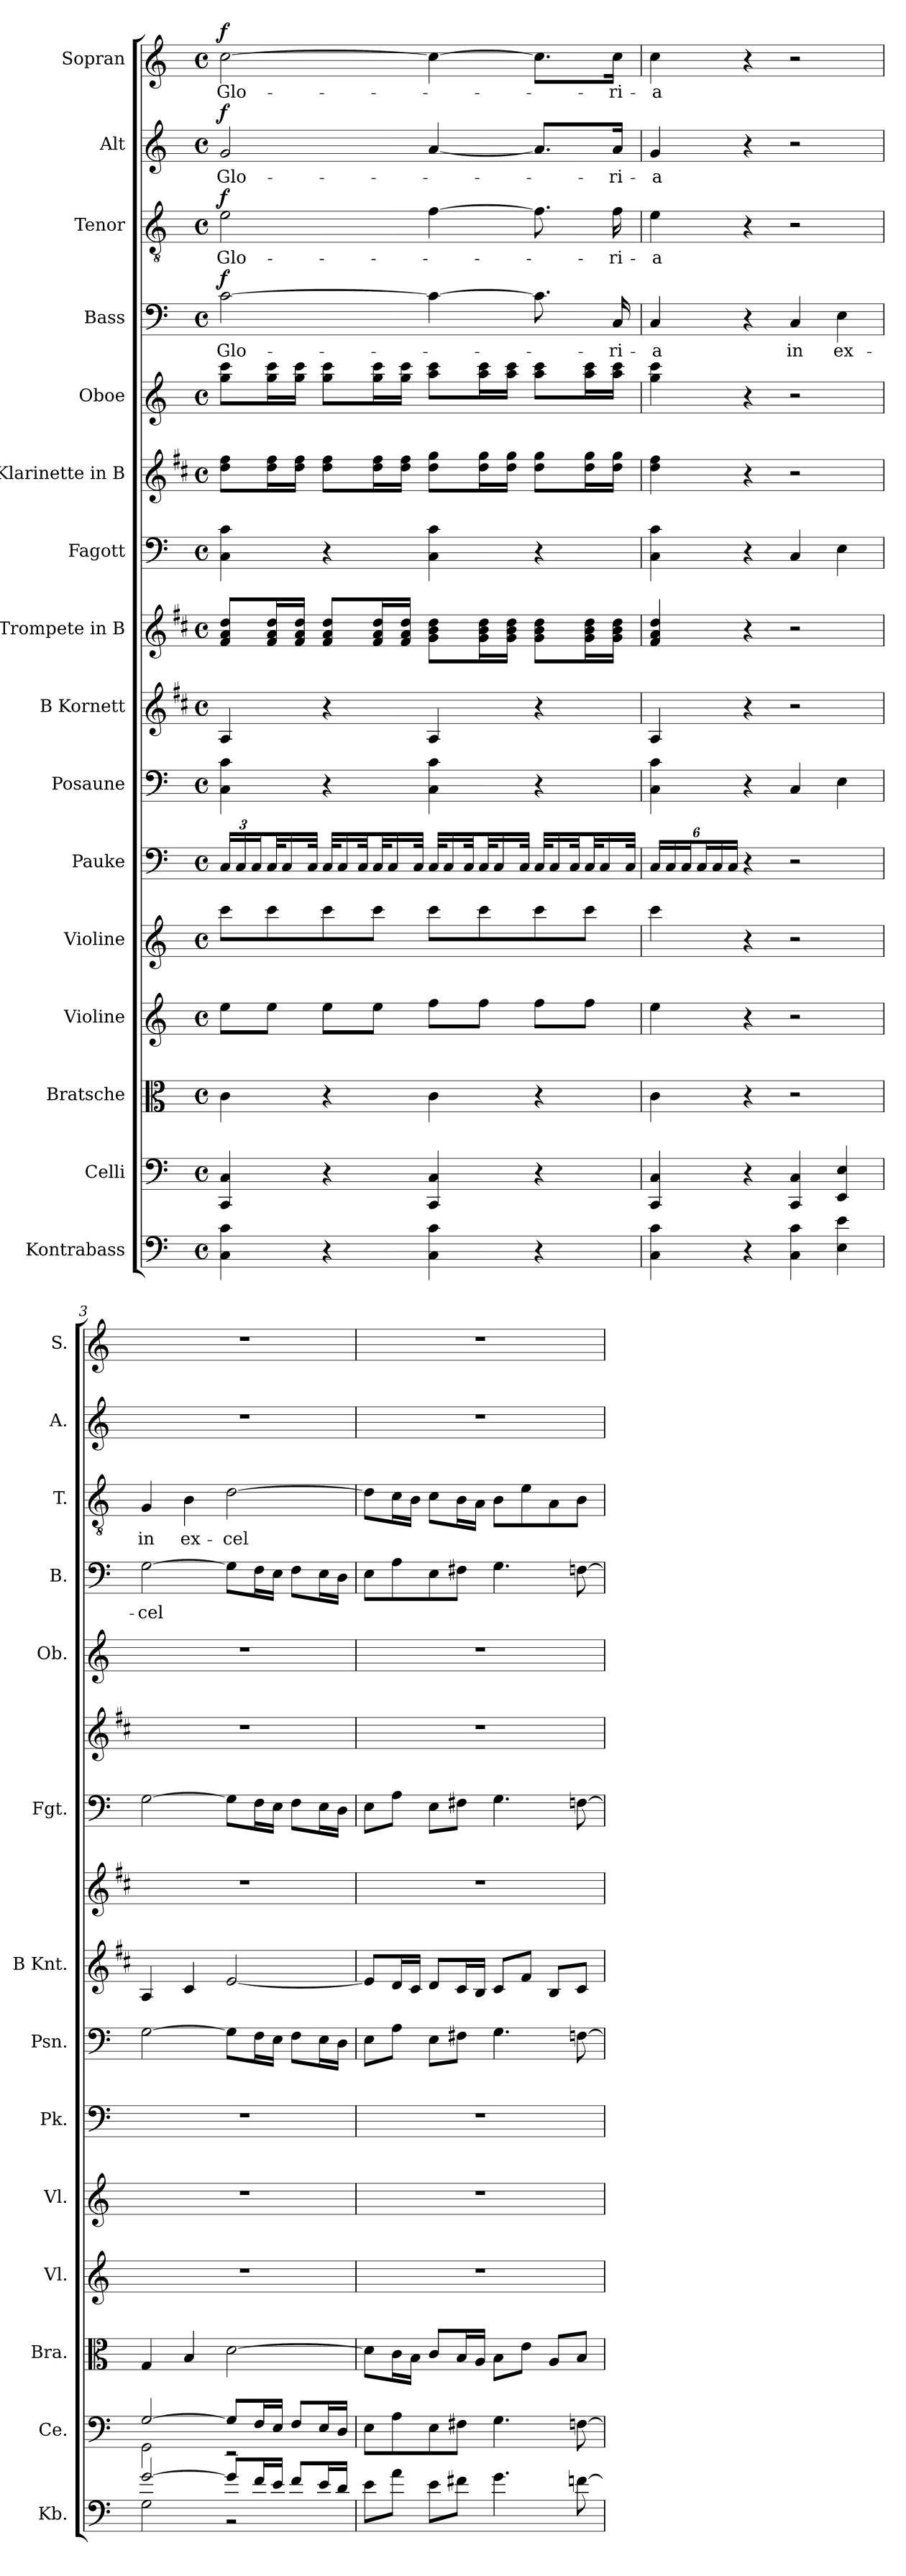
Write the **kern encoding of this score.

**kern	**kern	**kern	**kern	**kern	**kern	**kern	**kern	**kern	**kern	**kern	**kern	**kern	**text	**dynam	**kern	**text	**dynam	**kern	**text	**dynam	**kern	**text	**dynam
*part16	*part15	*part14	*part13	*part12	*part11	*part10	*part9	*part8	*part7	*part6	*part5	*part4	*part4	*part4	*part3	*part3	*part3	*part2	*part2	*part2	*part1	*part1	*part1
*staff16	*staff15	*staff14	*staff13	*staff12	*staff11	*staff10	*staff9	*staff8	*staff7	*staff6	*staff5	*staff4	*staff4	*staff4	*staff3	*staff3	*staff3	*staff2	*staff2	*staff2	*staff1	*staff1	*staff1
*I"Kontrabass	*I"Celli	*I"Bratsche	*I"Violine	*I"Violine	*I"Pauke	*I"Posaune	*I"B Kornett	*I"Trompete in B	*I"Fagott	*I"Klarinette in B	*I"Oboe	*I"Bass	*	*	*I"Tenor	*	*	*I"Alt	*	*	*I"Sopran	*	*
*I'Kb.	*I'Ce.	*I'Bra.	*I'Vl.	*I'Vl.	*I'Pk.	*I'Psn.	*I'B Knt.	*	*I'Fgt.	*	*I'Ob.	*I'B.	*	*	*I'T.	*	*	*I'A.	*	*	*I'S.	*	*
*clefF4	*clefF4	*clefC3	*clefG2	*clefG2	*clefF4	*clefF4	*clefG2	*clefG2	*clefF4	*clefG2	*clefG2	*clefF4	*	*	*clefGv2	*	*	*clefG2	*	*	*clefG2	*	*
*ITrd7c12	*	*	*	*	*	*	*ITrd1c2	*ITrd1c2	*	*ITrd1c2	*	*	*	*	*	*	*	*	*	*	*	*	*
*k[]	*k[]	*k[]	*k[]	*k[]	*k[]	*k[]	*k[]	*k[]	*k[]	*k[]	*k[]	*k[]	*	*	*k[]	*	*	*k[]	*	*	*k[]	*	*
*M4/4	*M4/4	*M4/4	*M4/4	*M4/4	*M4/4	*M4/4	*M4/4	*M4/4	*M4/4	*M4/4	*M4/4	*M4/4	*	*	*M4/4	*	*	*M4/4	*	*	*M4/4	*	*
*met(c)	*met(c)	*met(c)	*met(c)	*met(c)	*met(c)	*met(c)	*met(c)	*met(c)	*met(c)	*met(c)	*met(c)	*met(c)	*	*	*met(c)	*	*	*met(c)	*	*	*met(c)	*	*
*MM110	*MM110	*MM110	*MM110	*MM110	*MM110	*MM110	*MM110	*MM110	*MM110	*MM110	*MM110	*MM110	*	*	*MM110	*	*	*MM110	*	*	*MM110	*	*
*	*	*	*	*	*Xbrackettup	*	*	*	*	*	*	*	*	*	*	*	*	*	*	*	*	*	*
=1	=1	=1	=1	=1	=1	=1	=1	=1	=1	=1	=1	=1	=1	=1	=1	=1	=1	=1	=1	=1	=1	=1	=1
!	!	!	!	!	!	!	!	!	!	!	!	!	!LO:LY:b	!LO:DY:a	!	!LO:LY:b	!LO:DY:a	!	!LO:LY:b	!LO:DY:a	!	!LO:LY:b	!LO:DY:a
4CC\ 4C\	4CC/ 4C/	4c\	8ee\L	8ccc\L	24C/LL	4C\ 4c\	4G/	8e/ 8g/ 8cc/L	4C\ 4c\	8cc\ 8ee\L	8gg\ 8ccc\L	[2c\	Glo-	f	2e\	Glo-	f	2g/	Glo-	f	[2cc\	Glo-	f
.	.	.	.	.	24C/	.	.	.	.	.	.	.	.	.	.	.	.	.	.	.	.	.	.
.	.	.	.	.	24C/J	.	.	.	.	.	.	.	.	.	.	.	.	.	.	.	.	.	.
.	.	.	8ee\J	8ccc\	32C/KL	.	.	16e/ 16g/ 16cc/L	.	16cc\ 16ee\L	16gg\ 16ccc\L	.	.	.	.	.	.	.	.	.	.	.	.
.	.	.	.	.	16C/	.	.	.	.	.	.	.	.	.	.	.	.	.	.	.	.	.	.
.	.	.	.	.	.	.	.	16e/ 16g/ 16cc/JJ	.	16cc\ 16ee\JJ	16gg\ 16ccc\JJ	.	.	.	.	.	.	.	.	.	.	.	.
.	.	.	.	.	32C/JJk	.	.	.	.	.	.	.	.	.	.	.	.	.	.	.	.	.	.
4r	4r	4r	8ee\L	8ccc\	32C/KLL	4r	4r	8e/ 8g/ 8cc/L	4r	8cc\ 8ee\L	8gg\ 8ccc\L	.	.	.	.	.	.	.	.	.	.	.	.
.	.	.	.	.	16C/	.	.	.	.	.	.	.	.	.	.	.	.	.	.	.	.	.	.
.	.	.	.	.	32C/Jk	.	.	.	.	.	.	.	.	.	.	.	.	.	.	.	.	.	.
.	.	.	8ee\J	8ccc\J	32C/KL	.	.	16e/ 16g/ 16cc/L	.	16cc\ 16ee\L	16gg\ 16ccc\L	.	.	.	.	.	.	.	.	.	.	.	.
.	.	.	.	.	16C/	.	.	.	.	.	.	.	.	.	.	.	.	.	.	.	.	.	.
.	.	.	.	.	.	.	.	16e/ 16g/ 16cc/JJ	.	16cc\ 16ee\JJ	16gg\ 16ccc\JJ	.	.	.	.	.	.	.	.	.	.	.	.
.	.	.	.	.	32C/JJk	.	.	.	.	.	.	.	.	.	.	.	.	.	.	.	.	.	.
4CC\ 4C\	4CC/ 4C/	4c\	8ff\L	8ccc\L	32C/KLL	4C\ 4c\	4G/	8f\ 8a\ 8cc\L	4C\ 4c\	8cc\ 8ff\L	8aa\ 8ccc\L	4c\_	.	.	[4f\	.	.	[4a/	.	.	4cc\_	.	.
.	.	.	.	.	16C/	.	.	.	.	.	.	.	.	.	.	.	.	.	.	.	.	.	.
.	.	.	.	.	32C/Jk	.	.	.	.	.	.	.	.	.	.	.	.	.	.	.	.	.	.
.	.	.	8ff\J	8ccc\	32C/KL	.	.	16f\ 16a\ 16cc\L	.	16cc\ 16ff\L	16aa\ 16ccc\L	.	.	.	.	.	.	.	.	.	.	.	.
.	.	.	.	.	16C/	.	.	.	.	.	.	.	.	.	.	.	.	.	.	.	.	.	.
.	.	.	.	.	.	.	.	16f\ 16a\ 16cc\JJ	.	16cc\ 16ff\JJ	16aa\ 16ccc\JJ	.	.	.	.	.	.	.	.	.	.	.	.
.	.	.	.	.	32C/JJk	.	.	.	.	.	.	.	.	.	.	.	.	.	.	.	.	.	.
4r	4r	4r	8ff\L	8ccc\	32C/KLL	4r	4r	8f\ 8a\ 8cc\L	4r	8cc\ 8ff\L	8aa\ 8ccc\L	8.c\]	.	.	8.f\]	.	.	8.a/L]	.	.	8.cc\L]	.	.
.	.	.	.	.	16C/	.	.	.	.	.	.	.	.	.	.	.	.	.	.	.	.	.	.
.	.	.	.	.	32C/Jk	.	.	.	.	.	.	.	.	.	.	.	.	.	.	.	.	.	.
.	.	.	8ff\J	8ccc\J	32C/KL	.	.	16f\ 16a\ 16cc\L	.	16cc\ 16ff\L	16aa\ 16ccc\L	.	.	.	.	.	.	.	.	.	.	.	.
.	.	.	.	.	16C/	.	.	.	.	.	.	.	.	.	.	.	.	.	.	.	.	.	.
!	!	!	!	!	!	!	!	!	!	!	!	!	!LO:LY:b	!	!	!LO:LY:b	!	!	!LO:LY:b	!	!	!LO:LY:b	!
.	.	.	.	.	.	.	.	16f\ 16a\ 16cc\JJ	.	16cc\ 16ff\JJ	16aa\ 16ccc\JJ	16C/	-ri-	.	16f\	-ri-	.	16a/Jk	-ri-	.	16cc\Jk	-ri-	.
.	.	.	.	.	32C/JJk	.	.	.	.	.	.	.	.	.	.	.	.	.	.	.	.	.	.
=2	=2	=2	=2	=2	=2	=2	=2	=2	=2	=2	=2	=2	=2	=2	=2	=2	=2	=2	=2	=2	=2	=2	=2
!	!	!	!	!	!	!	!	!	!	!	!	!	!LO:LY:b	!	!	!LO:LY:b	!	!	!LO:LY:b	!	!	!LO:LY:b	!
4CC\ 4C\	4CC/ 4C/	4c\	4ee\	4ccc\	24C/LL	4C\ 4c\	4G/	4e/ 4g/ 4cc/	4C\ 4c\	4cc\ 4ee\	4gg\ 4ccc\	4C/	-a	.	4e\	-a	.	4g/	-a	.	4cc\	-a	.
.	.	.	.	.	24C/	.	.	.	.	.	.	.	.	.	.	.	.	.	.	.	.	.	.
.	.	.	.	.	24C/J	.	.	.	.	.	.	.	.	.	.	.	.	.	.	.	.	.	.
.	.	.	.	.	24C/L	.	.	.	.	.	.	.	.	.	.	.	.	.	.	.	.	.	.
.	.	.	.	.	24C/	.	.	.	.	.	.	.	.	.	.	.	.	.	.	.	.	.	.
.	.	.	.	.	24C/JJ	.	.	.	.	.	.	.	.	.	.	.	.	.	.	.	.	.	.
4r	4r	4r	4r	4r	4r	4r	4r	4r	4r	4r	4r	4r	.	.	4r	.	.	4r	.	.	4r	.	.
!	!	!	!	!	!	!	!	!	!	!	!	!	!LO:LY:b	!	!	!	!	!	!	!	!	!	!
4CC\ 4C\	4CC/ 4C/	2r	2r	2r	2r	4C/	2r	2r	4C/	2r	2r	4C/	in	.	2r	.	.	2r	.	.	2r	.	.
!	!	!	!	!	!	!	!	!	!	!	!	!	!LO:LY:b	!	!	!	!	!	!	!	!	!	!
4EE\ 4E\	4EE/ 4E/	.	.	.	.	4E\	.	.	4E\	.	.	4E\	ex-	.	.	.	.	.	.	.	.	.	.
=3	=3	=3	=3	=3	=3	=3	=3	=3	=3	=3	=3	=3	=3	=3	=3	=3	=3	=3	=3	=3	=3	=3	=3
*^	*^	*	*	*	*	*	*	*	*	*	*	*	*	*	*	*	*	*	*	*	*	*	*
!	!	!	!	!	!	!	!	!	!	!	!	!	!	!	!LO:LY:b	!	!	!LO:LY:b	!	!	!	!	!	!	!
[2G/	2GG\	[2G/	2GG\	4G/	1r	1r	1r	[2G\	4G/	1r	[2G\	1r	1r	[2G\	-cel-	.	4G/	in	.	1r	.	.	1r	.	.
!	!	!	!	!	!	!	!	!	!	!	!	!	!	!	!	!	!	!LO:LY:b	!	!	!	!	!	!	!
.	.	.	.	4B/	.	.	.	.	4B/	.	.	.	.	.	.	.	4B\	ex-	.	.	.	.	.	.	.
!	!	!	!	!	!	!	!	!	!	!	!	!	!	!	!	!	!	!LO:LY:b	!	!	!	!	!	!	!
8G/L]	2r	8G/L]	2r	[2d\	.	.	.	8G\L]	[2d/	.	8G\L]	.	.	8G\L]	.	.	[2d\	-cel-	.	.	.	.	.	.	.
16F/L	.	16F/L	.	.	.	.	.	16F\L	.	.	16F\L	.	.	16F\L	.	.	.	.	.	.	.	.	.	.	.
16E/JJ	.	16E/JJ	.	.	.	.	.	16E\JJ	.	.	16E\JJ	.	.	16E\JJ	.	.	.	.	.	.	.	.	.	.	.
!	!	!	!	!	!	!	!	!	!	!	!	!	!	!	!LO:LY:b	!	!	!	!	!	!	!	!	!	!
8F/L	.	8F/L	.	.	.	.	.	8F\L	.	.	8F\L	.	.	8F\L	---	.	.	.	.	.	.	.	.	.	.
16E/L	.	16E/L	.	.	.	.	.	16E\L	.	.	16E\L	.	.	16E\L	.	.	.	.	.	.	.	.	.	.	.
16D/JJ	.	16D/JJ	.	.	.	.	.	16D\JJ	.	.	16D\JJ	.	.	16D\JJ	.	.	.	.	.	.	.	.	.	.	.
*v	*v	*	*	*	*	*	*	*	*	*	*	*	*	*	*	*	*	*	*	*	*	*	*	*	*
*	*v	*v	*	*	*	*	*	*	*	*	*	*	*	*	*	*	*	*	*	*	*	*	*	*
=4	=4	=4	=4	=4	=4	=4	=4	=4	=4	=4	=4	=4	=4	=4	=4	=4	=4	=4	=4	=4	=4	=4	=4
!	!	!	!	!	!	!	!	!	!	!	!	!	!LO:LY:b	!	!	!	!	!	!	!	!	!	!
8E\L	8E\L	8d\L]	1r	1r	1r	8E\L	8d/L]	1r	8E\L	1r	1r	8E\L	---	.	8d\L]	.	.	1r	.	.	1r	.	.
8A\J	8A\	16c\L	.	.	.	8A\J	16c/L	.	8A\J	.	.	8A\	.	.	16c\L	.	.	.	.	.	.	.	.
.	.	16B\JJ	.	.	.	.	16B/JJ	.	.	.	.	.	.	.	16B\JJ	.	.	.	.	.	.	.	.
!	!	!	!	!	!	!	!	!	!	!	!	!	!	!	!	!LO:LY:b	!	!	!	!	!	!	!
8E\L	8E\	8c/L	.	.	.	8E\L	8c/L	.	8E\L	.	.	8E\	.	.	8c\L	---	.	.	.	.	.	.	.
8F#X\J	8F#X\J	16B/L	.	.	.	8F#X\J	16B/L	.	8F#X\J	.	.	8F#X\J	.	.	16B\L	.	.	.	.	.	.	.	.
.	.	16A/JJ	.	.	.	.	16A/JJ	.	.	.	.	.	.	.	16A\JJ	.	.	.	.	.	.	.	.
!	!	!	!	!	!	!	!	!	!	!	!	!	!LO:LY:b	!	!	!LO:LY:b	!	!	!	!	!	!	!
4.G\	4.G\	8B\L	.	.	.	4.G\	8B/L	.	4.G\	.	.	4.G\	---	.	8B\L	---	.	.	.	.	.	.	.
.	.	8e\J	.	.	.	.	8e/J	.	.	.	.	.	.	.	8e\	.	.	.	.	.	.	.	.
.	.	8A/L	.	.	.	.	8A/L	.	.	.	.	.	.	.	8A\	.	.	.	.	.	.	.	.
[8Fn\	[8Fn\	8B/J	.	.	.	[8Fn\	8B/J	.	[8Fn\	.	.	[8Fn\	.	.	8B\J	.	.	.	.	.	.	.	.
=	=	=	=	=	=	=	=	=	=	=	=	=	=	=	=	=	=	=	=	=	=	=	=
*-	*-	*-	*-	*-	*-	*-	*-	*-	*-	*-	*-	*-	*-	*-	*-	*-	*-	*-	*-	*-	*-	*-	*-
